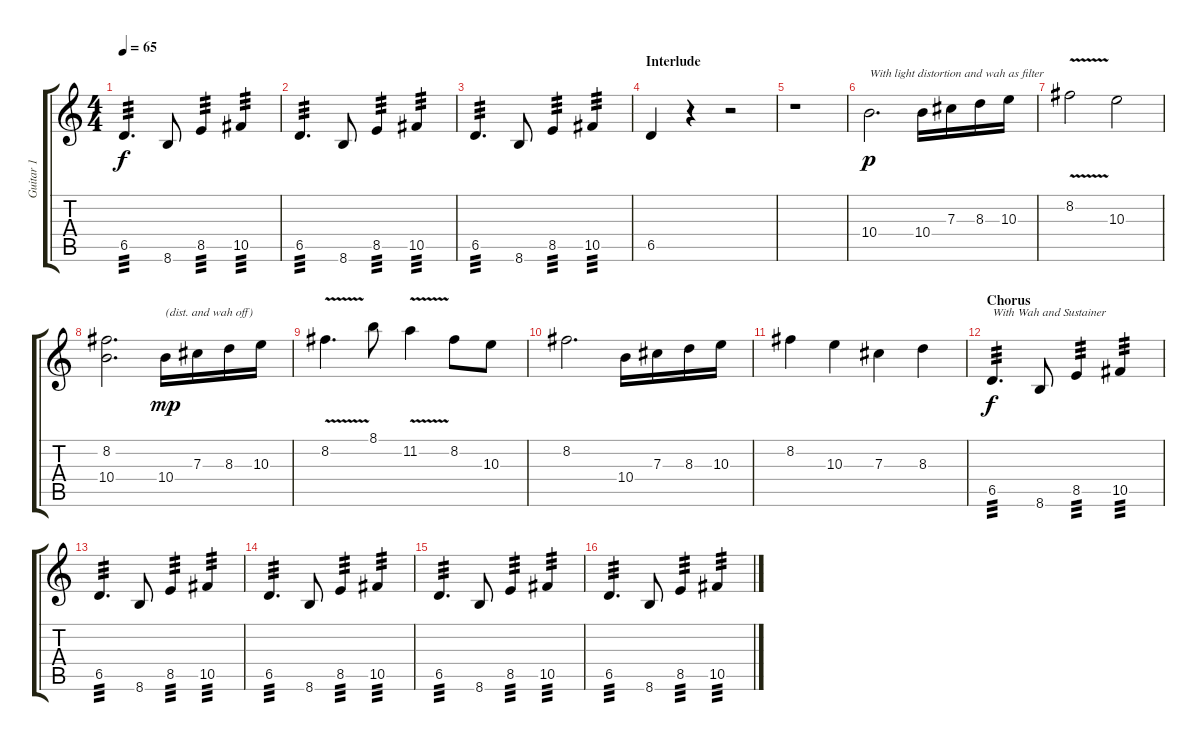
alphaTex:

\track ("Guitar 1" "Guitar 1") {instrument electricguitarclean}
\staff {score tabs}
\tuning (Eb4 Bb3 Gb3 Db3 Ab2 Eb2) {hide}
\ts (4 4)
\tempo 65
\clef g2
\ks c
6.5.4{d tp 3 dy f} 8.6.8 8.5.4{tp 3} 10.5.4{tp 3} |
6.5.4{d tp 3} 8.6.8 8.5.4{tp 3} 10.5.4{tp 3} |
6.5.4{d tp 3} 8.6.8 8.5.4{tp 3} 10.5.4{tp 3} |
\section ("" "Interlude")
6.5.4 r.4 r.2 |
r.1 |
10.4.2{d txt "With light distortion and wah as filter" dy p instrument overdrivenguitar} 10.4.16 7.3.16 8.3.16 10.3.16 |
8.2{v}.2 10.3.2 |
(8.2 10.4).2{d} 10.4.16{txt "(dist. and wah off)" dy mp instrument electricguitarclean} 7.3.16 8.3.16 10.3.16 |
8.2{v}.4{d} 8.1.8 11.2{v}.4 8.2.8 10.3.8 |
8.2.2{d} 10.4.16 7.3.16 8.3.16 10.3.16 |
8.2.4 10.3.4 7.3.4 8.3.4 |
\section ("" "Chorus")
6.5.4{d txt "With Wah and Sustainer" tp 3 dy f instrument distortionguitar} 8.6.8 8.5.4{tp 3} 10.5.4{tp 3} |
6.5.4{d tp 3} 8.6.8 8.5.4{tp 3} 10.5.4{tp 3} |
6.5.4{d tp 3} 8.6.8 8.5.4{tp 3} 10.5.4{tp 3} |
6.5.4{d tp 3} 8.6.8 8.5.4{tp 3} 10.5.4{tp 3} |
6.5.4{d tp 3} 8.6.8 8.5.4{tp 3} 10.5.4{tp 3}
